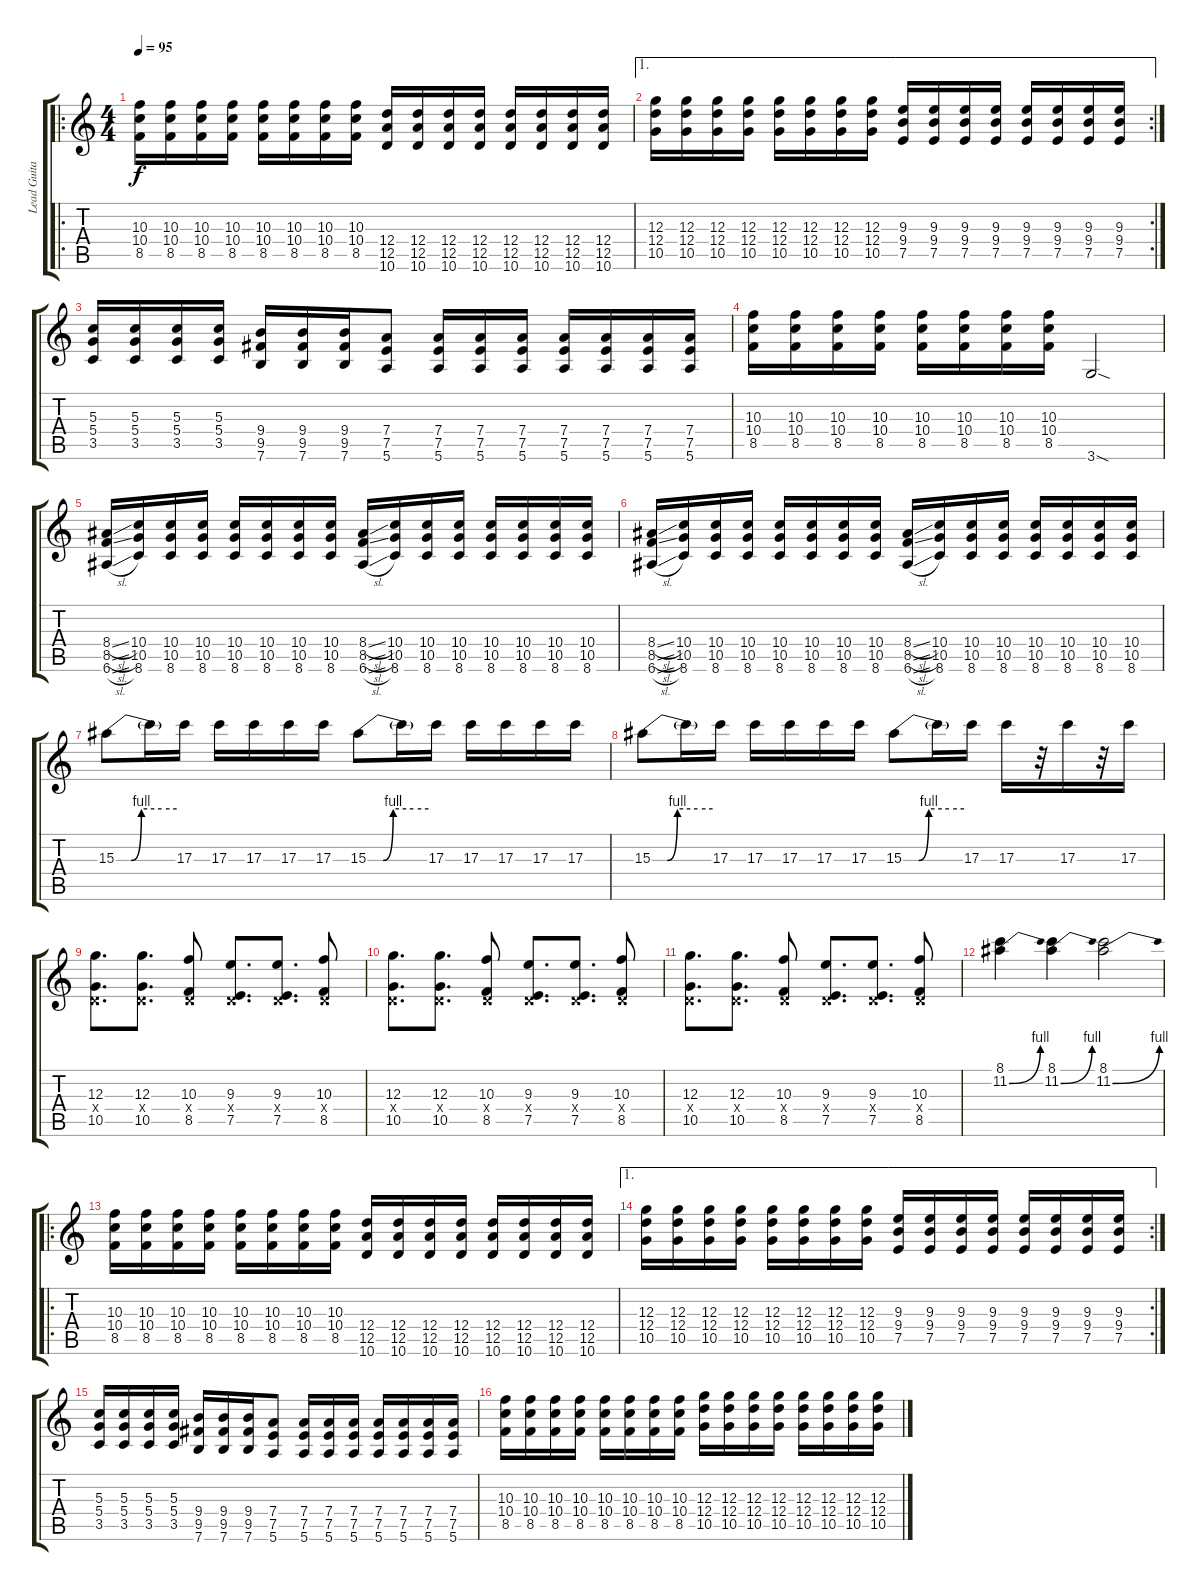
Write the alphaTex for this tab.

\track ("Lead Guitar" "Lead Guita") {instrument distortionguitar}
\staff {score tabs}
\tuning (E4 B3 G3 D3 A2 E2) {hide}
\ro
\ts (4 4)
\tempo 95
\clef g2
\ks c
(10.3 10.4 8.5).16{dy f} (10.3 10.4 8.5).16 (10.3 10.4 8.5).16 (10.3 10.4 8.5).16 (10.3 10.4 8.5).16 (10.3 10.4 8.5).16 (10.3 10.4 8.5).16 (10.3 10.4 8.5).16 (12.4 12.5 10.6).16 (12.4 12.5 10.6).16 (12.4 12.5 10.6).16 (12.4 12.5 10.6).16 (12.4 12.5 10.6).16 (12.4 12.5 10.6).16 (12.4 12.5 10.6).16 (12.4 12.5 10.6).16 |
\ae 1
\rc 2
(12.3 12.4 10.5).16 (12.3 12.4 10.5).16 (12.3 12.4 10.5).16 (12.3 12.4 10.5).16 (12.3 12.4 10.5).16 (12.3 12.4 10.5).16 (12.3 12.4 10.5).16 (12.3 12.4 10.5).16 (9.3 9.4 7.5).16 (9.3 9.4 7.5).16 (9.3 9.4 7.5).16 (9.3 9.4 7.5).16 (9.3 9.4 7.5).16 (9.3 9.4 7.5).16 (9.3 9.4 7.5).16 (9.3 9.4 7.5).16 |
(5.3 5.4 3.5).16 (5.3 5.4 3.5).16 (5.3 5.4 3.5).16 (5.3 5.4 3.5).16 (9.4 9.5 7.6).16 (9.4 9.5 7.6).16 (9.4 9.5 7.6).16 (7.4 7.5 5.6).8 (7.4 7.5 5.6).16 (7.4 7.5 5.6).16 (7.4 7.5 5.6).16 (7.4 7.5 5.6).16 (7.4 7.5 5.6).16 (7.4 7.5 5.6).16 (7.4 7.5 5.6).16 |
(10.3 10.4 8.5).16 (10.3 10.4 8.5).16 (10.3 10.4 8.5).16 (10.3 10.4 8.5).16 (10.3 10.4 8.5).16 (10.3 10.4 8.5).16 (10.3 10.4 8.5).16 (10.3 10.4 8.5).16 3.6{sod}.2 |
(8.4{sl} 8.5{sl} 6.6{sl}).16 (10.4 10.5 8.6).16 (10.4 10.5 8.6).16 (10.4 10.5 8.6).16 (10.4 10.5 8.6).16 (10.4 10.5 8.6).16 (10.4 10.5 8.6).16 (10.4 10.5 8.6).16 (8.4{sl} 8.5{sl} 6.6{sl}).16 (10.4 10.5 8.6).16 (10.4 10.5 8.6).16 (10.4 10.5 8.6).16 (10.4 10.5 8.6).16 (10.4 10.5 8.6).16 (10.4 10.5 8.6).16 (10.4 10.5 8.6).16 |
(8.4{sl} 8.5{sl} 6.6{sl}).16 (10.4 10.5 8.6).16 (10.4 10.5 8.6).16 (10.4 10.5 8.6).16 (10.4 10.5 8.6).16 (10.4 10.5 8.6).16 (10.4 10.5 8.6).16 (10.4 10.5 8.6).16 (8.4{sl} 8.5{sl} 6.6{sl}).16 (10.4 10.5 8.6).16 (10.4 10.5 8.6).16 (10.4 10.5 8.6).16 (10.4 10.5 8.6).16 (10.4 10.5 8.6).16 (10.4 10.5 8.6).16 (10.4 10.5 8.6).16 |
15.3{be (custom 0 0 15 0 25 4 45 4 60 4)}.8 15.3{t}.16 17.3.16 17.3.16 17.3.16 17.3.16 17.3.16 15.3{be (custom 0 0 15 0 25 4 45 4 60 4)}.8 15.3{t}.16 17.3.16 17.3.16 17.3.16 17.3.16 17.3.16 |
15.3{be (custom 0 0 15 0 25 4 45 4 60 4)}.8 15.3{t}.16 17.3.16 17.3.16 17.3.16 17.3.16 17.3.16 15.3{be (custom 0 0 15 0 25 4 45 4 60 4)}.8 15.3{t}.16 17.3.16 17.3.16 r.32 17.3.16 r.32 17.3.16 |
(12.3 0.4{x} 10.5).8{d} (12.3 0.4{x} 10.5).8{d} (10.3 0.4{x} 8.5).8 (9.3 0.4{x} 7.5).8{d} (9.3 0.4{x} 7.5).8{d} (10.3 0.4{x} 8.5).8 |
(12.3 0.4{x} 10.5).8{d} (12.3 0.4{x} 10.5).8{d} (10.3 0.4{x} 8.5).8 (9.3 0.4{x} 7.5).8{d} (9.3 0.4{x} 7.5).8{d} (10.3 0.4{x} 8.5).8 |
(12.3 0.4{x} 10.5).8{d} (12.3 0.4{x} 10.5).8{d} (10.3 0.4{x} 8.5).8 (9.3 0.4{x} 7.5).8{d} (9.3 0.4{x} 7.5).8{d} (10.3 0.4{x} 8.5).8 |
(8.1 11.2{be (bend 0 0 60 4)}).4 (8.1 11.2{be (bend 0 0 60 4)}).4 (8.1 11.2{be (bend 0 0 60 4)}).2 |
\ro
(10.3 10.4 8.5).16 (10.3 10.4 8.5).16 (10.3 10.4 8.5).16 (10.3 10.4 8.5).16 (10.3 10.4 8.5).16 (10.3 10.4 8.5).16 (10.3 10.4 8.5).16 (10.3 10.4 8.5).16 (12.4 12.5 10.6).16 (12.4 12.5 10.6).16 (12.4 12.5 10.6).16 (12.4 12.5 10.6).16 (12.4 12.5 10.6).16 (12.4 12.5 10.6).16 (12.4 12.5 10.6).16 (12.4 12.5 10.6).16 |
\ae 1
\rc 2
(12.3 12.4 10.5).16 (12.3 12.4 10.5).16 (12.3 12.4 10.5).16 (12.3 12.4 10.5).16 (12.3 12.4 10.5).16 (12.3 12.4 10.5).16 (12.3 12.4 10.5).16 (12.3 12.4 10.5).16 (9.3 9.4 7.5).16 (9.3 9.4 7.5).16 (9.3 9.4 7.5).16 (9.3 9.4 7.5).16 (9.3 9.4 7.5).16 (9.3 9.4 7.5).16 (9.3 9.4 7.5).16 (9.3 9.4 7.5).16 |
(5.3 5.4 3.5).16 (5.3 5.4 3.5).16 (5.3 5.4 3.5).16 (5.3 5.4 3.5).16 (9.4 9.5 7.6).16 (9.4 9.5 7.6).16 (9.4 9.5 7.6).16 (7.4 7.5 5.6).8 (7.4 7.5 5.6).16 (7.4 7.5 5.6).16 (7.4 7.5 5.6).16 (7.4 7.5 5.6).16 (7.4 7.5 5.6).16 (7.4 7.5 5.6).16 (7.4 7.5 5.6).16 |
(10.3 10.4 8.5).16 (10.3 10.4 8.5).16 (10.3 10.4 8.5).16 (10.3 10.4 8.5).16 (10.3 10.4 8.5).16 (10.3 10.4 8.5).16 (10.3 10.4 8.5).16 (10.3 10.4 8.5).16 (12.3 12.4 10.5).16 (12.3 12.4 10.5).16 (12.3 12.4 10.5).16 (12.3 12.4 10.5).16 (12.3 12.4 10.5).16 (12.3 12.4 10.5).16 (12.3 12.4 10.5).16 (12.3 12.4 10.5).16
